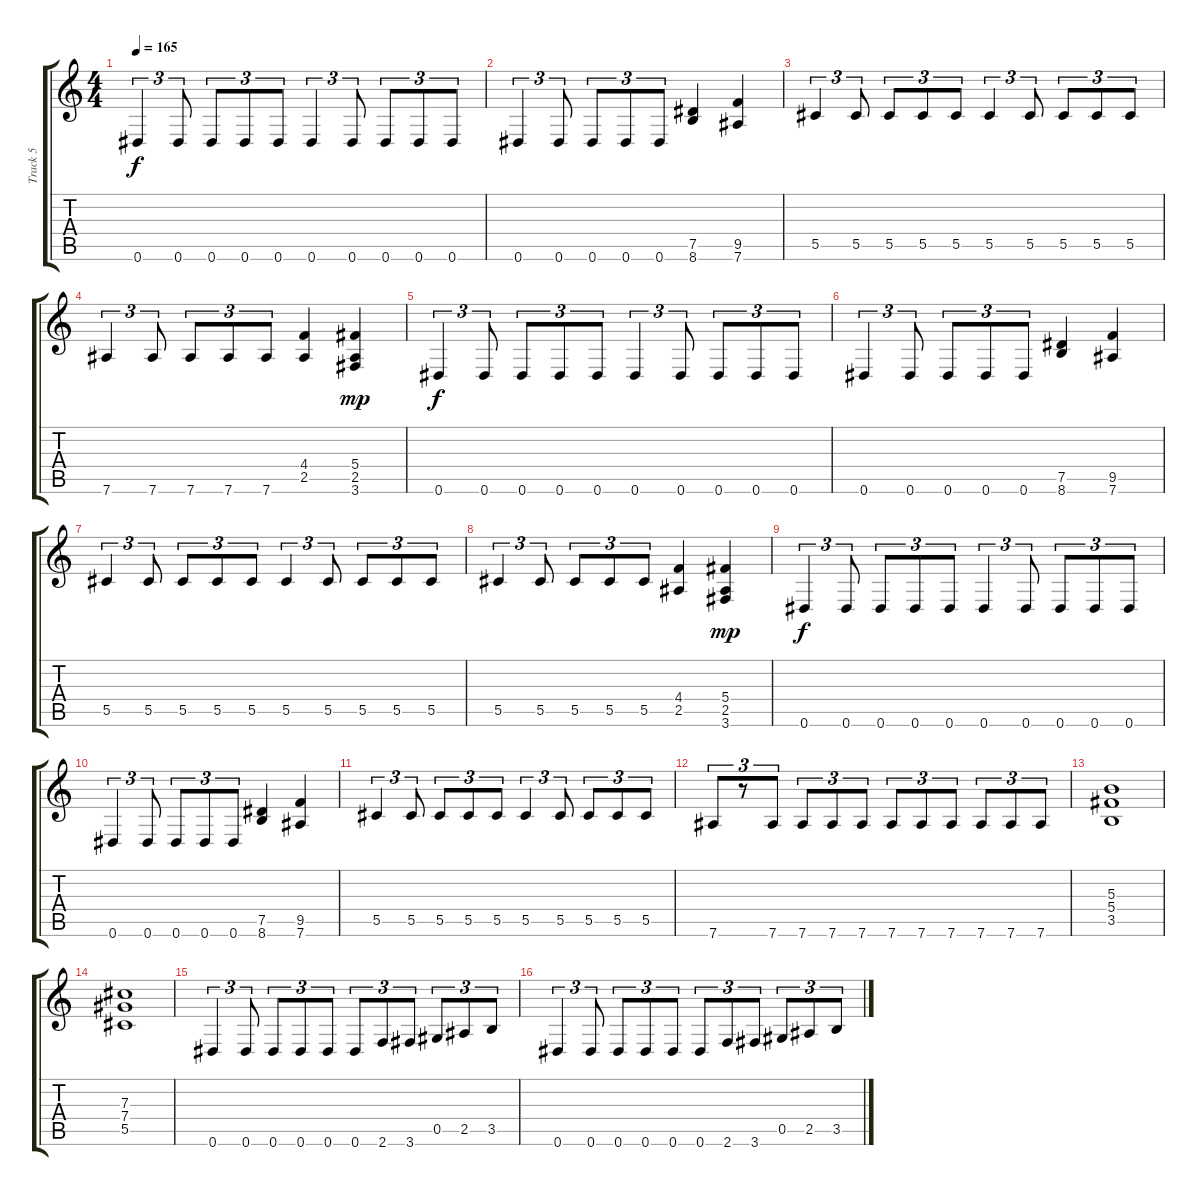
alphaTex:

\track ("Track 5" "Track 5") {instrument distortionguitar}
\staff {score tabs}
\tuning (Eb4 Bb3 Gb3 Db3 Ab2 Eb2) {hide}
\ts (4 4)
\tempo 165
\clef g2
\ks c
0.6.4{tu (3 2) dy f} 0.6.8{tu (3 2)} 0.6.8{tu (3 2)} 0.6.8{tu (3 2)} 0.6.8{tu (3 2)} 0.6.4{tu (3 2)} 0.6.8{tu (3 2)} 0.6.8{tu (3 2)} 0.6.8{tu (3 2)} 0.6.8{tu (3 2)} |
0.6.4{tu (3 2)} 0.6.8{tu (3 2)} 0.6.8{tu (3 2)} 0.6.8{tu (3 2)} 0.6.8{tu (3 2)} (7.5 8.6).4 (9.5 7.6).4 |
5.5.4{tu (3 2)} 5.5.8{tu (3 2)} 5.5.8{tu (3 2)} 5.5.8{tu (3 2)} 5.5.8{tu (3 2)} 5.5.4{tu (3 2)} 5.5.8{tu (3 2)} 5.5.8{tu (3 2)} 5.5.8{tu (3 2)} 5.5.8{tu (3 2)} |
7.6.4{tu (3 2)} 7.6.8{tu (3 2)} 7.6.8{tu (3 2)} 7.6.8{tu (3 2)} 7.6.8{tu (3 2)} (4.4 2.5).4 (5.4 2.5 3.6).4{dy mp} |
0.6.4{tu (3 2) dy f} 0.6.8{tu (3 2)} 0.6.8{tu (3 2)} 0.6.8{tu (3 2)} 0.6.8{tu (3 2)} 0.6.4{tu (3 2)} 0.6.8{tu (3 2)} 0.6.8{tu (3 2)} 0.6.8{tu (3 2)} 0.6.8{tu (3 2)} |
0.6.4{tu (3 2)} 0.6.8{tu (3 2)} 0.6.8{tu (3 2)} 0.6.8{tu (3 2)} 0.6.8{tu (3 2)} (7.5 8.6).4 (9.5 7.6).4 |
5.5.4{tu (3 2)} 5.5.8{tu (3 2)} 5.5.8{tu (3 2)} 5.5.8{tu (3 2)} 5.5.8{tu (3 2)} 5.5.4{tu (3 2)} 5.5.8{tu (3 2)} 5.5.8{tu (3 2)} 5.5.8{tu (3 2)} 5.5.8{tu (3 2)} |
5.5.4{tu (3 2)} 5.5.8{tu (3 2)} 5.5.8{tu (3 2)} 5.5.8{tu (3 2)} 5.5.8{tu (3 2)} (4.4 2.5).4 (5.4 2.5 3.6).4{dy mp} |
0.6.4{tu (3 2) dy f} 0.6.8{tu (3 2)} 0.6.8{tu (3 2)} 0.6.8{tu (3 2)} 0.6.8{tu (3 2)} 0.6.4{tu (3 2)} 0.6.8{tu (3 2)} 0.6.8{tu (3 2)} 0.6.8{tu (3 2)} 0.6.8{tu (3 2)} |
0.6.4{tu (3 2)} 0.6.8{tu (3 2)} 0.6.8{tu (3 2)} 0.6.8{tu (3 2)} 0.6.8{tu (3 2)} (7.5 8.6).4 (9.5 7.6).4 |
5.5.4{tu (3 2)} 5.5.8{tu (3 2)} 5.5.8{tu (3 2)} 5.5.8{tu (3 2)} 5.5.8{tu (3 2)} 5.5.4{tu (3 2)} 5.5.8{tu (3 2)} 5.5.8{tu (3 2)} 5.5.8{tu (3 2)} 5.5.8{tu (3 2)} |
7.6.8{tu (3 2)} r.8{tu (3 2)} 7.6.8{tu (3 2)} 7.6.8{tu (3 2)} 7.6.8{tu (3 2)} 7.6.8{tu (3 2)} 7.6.8{tu (3 2)} 7.6.8{tu (3 2)} 7.6.8{tu (3 2)} 7.6.8{tu (3 2)} 7.6.8{tu (3 2)} 7.6.8{tu (3 2)} |
(5.3 5.4 3.5).1 |
(7.3 7.4 5.5).1 |
0.6.4{tu (3 2)} 0.6.8{tu (3 2)} 0.6.8{tu (3 2)} 0.6.8{tu (3 2)} 0.6.8{tu (3 2)} 0.6.8{tu (3 2)} 2.6.8{tu (3 2)} 3.6.8{tu (3 2)} 0.5.8{tu (3 2)} 2.5.8{tu (3 2)} 3.5.8{tu (3 2)} |
0.6.4{tu (3 2)} 0.6.8{tu (3 2)} 0.6.8{tu (3 2)} 0.6.8{tu (3 2)} 0.6.8{tu (3 2)} 0.6.8{tu (3 2)} 2.6.8{tu (3 2)} 3.6.8{tu (3 2)} 0.5.8{tu (3 2)} 2.5.8{tu (3 2)} 3.5.8{tu (3 2)}
